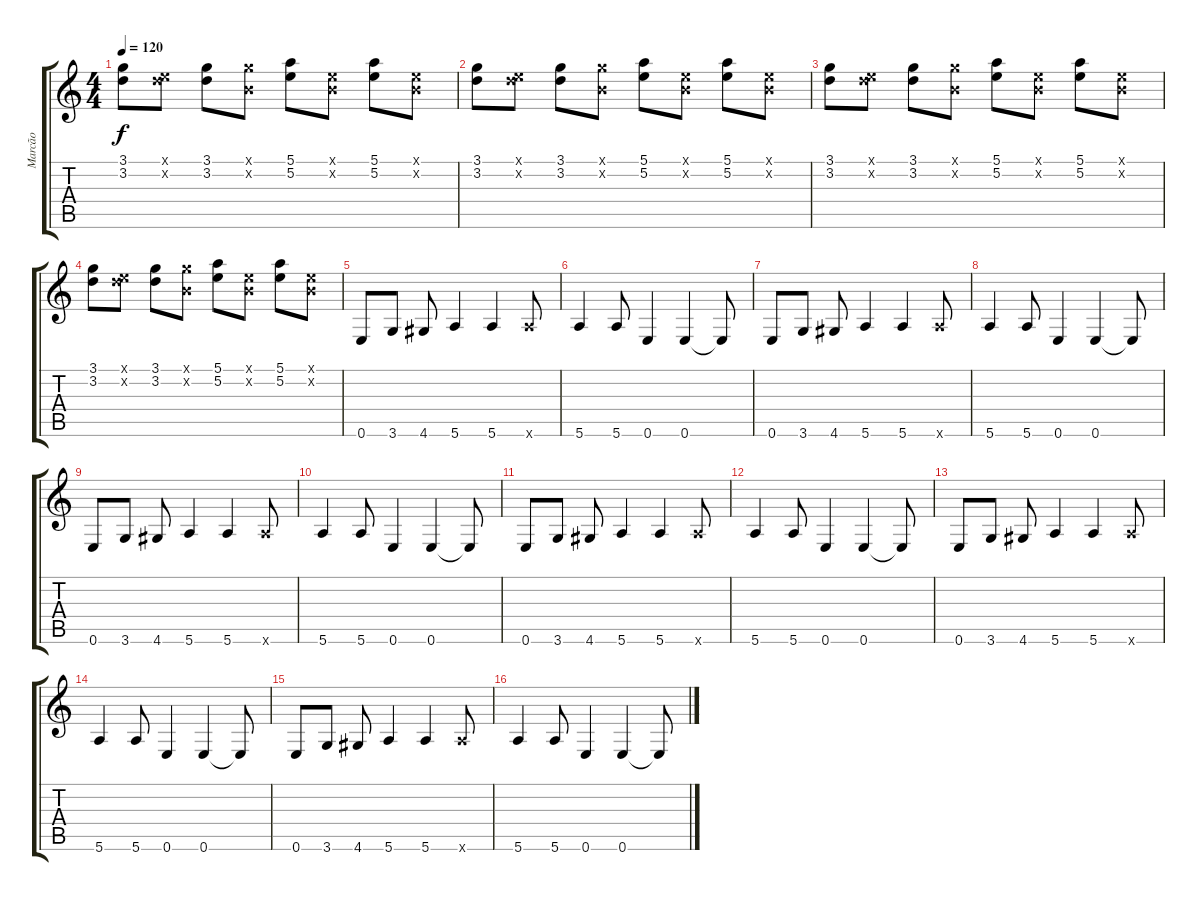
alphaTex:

\track ("Marcão" "Marcão") {instrument overdrivenguitar}
\staff {score tabs}
\tuning (E4 B3 G3 D3 A2 E2) {hide}
\ts (4 4)
\tempo 120
\clef g2
\ks c
(3.1 3.2).8{dy f} (0.1{x} 3.2{x}).8 (3.1 3.2).8 (3.1{x} 0.2{x}).8 (5.1 5.2).8 (0.1{x} 0.2{x}).8 (5.1 5.2).8 (0.1{x} 0.2{x}).8 |
(3.1 3.2).8 (0.1{x} 3.2{x}).8 (3.1 3.2).8 (3.1{x} 0.2{x}).8 (5.1 5.2).8 (0.1{x} 0.2{x}).8 (5.1 5.2).8 (0.1{x} 0.2{x}).8 |
(3.1 3.2).8 (0.1{x} 3.2{x}).8 (3.1 3.2).8 (3.1{x} 0.2{x}).8 (5.1 5.2).8 (0.1{x} 0.2{x}).8 (5.1 5.2).8 (0.1{x} 0.2{x}).8 |
(3.1 3.2).8 (0.1{x} 3.2{x}).8 (3.1 3.2).8 (3.1{x} 0.2{x}).8 (5.1 5.2).8 (0.1{x} 0.2{x}).8 (5.1 5.2).8 (0.1{x} 0.2{x}).8 |
0.6.8 3.6.8 4.6.8 5.6.4 5.6.4 5.6{x}.8 |
5.6.4 5.6.8 0.6.4 0.6.4 0.6{t}.8 |
0.6.8 3.6.8 4.6.8 5.6.4 5.6.4 5.6{x}.8 |
5.6.4 5.6.8 0.6.4 0.6.4 0.6{t}.8 |
0.6.8 3.6.8 4.6.8 5.6.4 5.6.4 5.6{x}.8 |
5.6.4 5.6.8 0.6.4 0.6.4 0.6{t}.8 |
0.6.8 3.6.8 4.6.8 5.6.4 5.6.4 5.6{x}.8 |
5.6.4 5.6.8 0.6.4 0.6.4 0.6{t}.8 |
0.6.8 3.6.8 4.6.8 5.6.4 5.6.4 5.6{x}.8 |
5.6.4 5.6.8 0.6.4 0.6.4 0.6{t}.8 |
0.6.8 3.6.8 4.6.8 5.6.4 5.6.4 5.6{x}.8 |
5.6.4 5.6.8 0.6.4 0.6.4 0.6{t}.8
